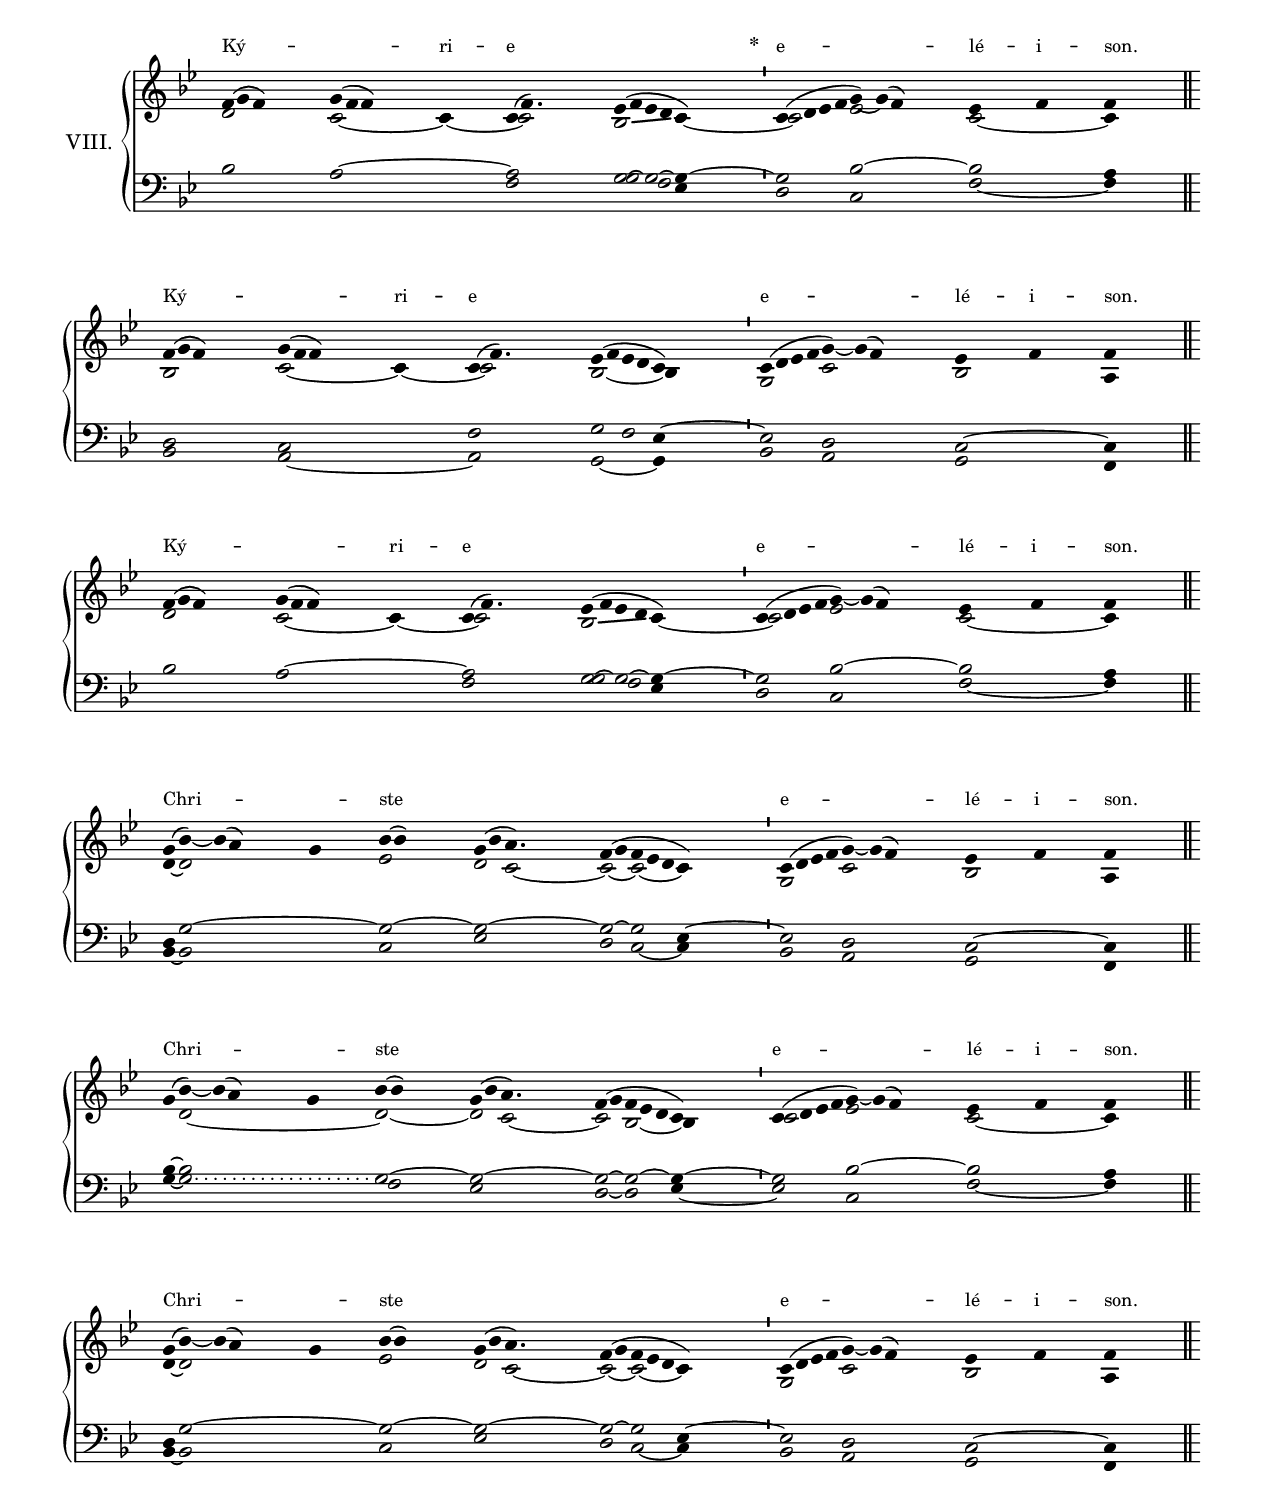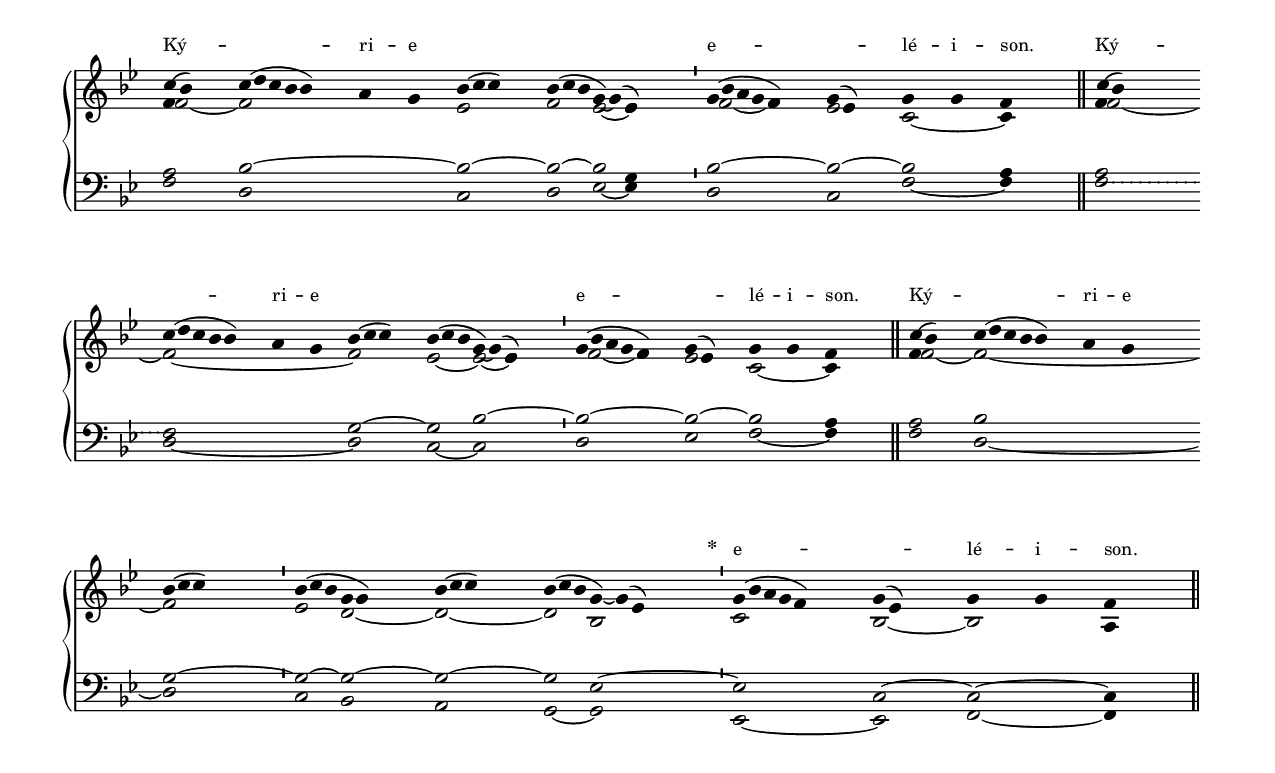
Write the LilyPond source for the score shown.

\version "2.18"
\include "gregorian.ly"
\include "noh2.ily"

%Page reference: page v.78
%(volume.page)

%Proofed 3/14

global = {
 \key f \mixolydian
 \cadenzaOn 
 \override Glissando #'thickness = #2.0
}

chantText = \lyricmode {
Ký -- _ ri -- e _ 
\set stanza = " * " e -- lé -- i -- son. 
Ký -- _ ri -- e _ e -- lé -- i -- son. 
Ký -- _ ri -- e _ e -- lé -- i -- son. 
Chri -- _ ste _ _ e -- lé -- i -- son. 
Chri -- _ ste _ _ e -- lé -- i -- son. 
Chri -- _ ste _ _ e -- lé -- i -- son. 
Ký -- _ ri -- e _ _ e -- _ lé -- i -- son. 
Ký -- _ ri -- e _ _ e -- _ lé -- i -- son. 
Ký -- _ ri -- e _ _ _ _ 
\set stanza = " * " e -- _ lé -- i -- son. }

chantMusic = {
\tieDown   f'4 ( g'4 f'4) g'4 ( f'4 f'4) c'4 c'4 ( f'4.) ees'4 ( f'4 ees'4 d'4 c'4) \divisioMinima
 c'4 ( d'4 ees'4 f'4 g'4) ~ g'4 ( f'4) ees'4 f'4 f'4 \finalis
 \forceBreak
 f'4 ( g'4 f'4) g'4 ( f'4 f'4) c'4 c'4 ( f'4.) ees'4 ( f'4 ees'4 d'4 c'4) \divisioMinima
 c'4 ( d'4 ees'4 f'4 g'4) ~ g'4 ( f'4) ees'4 f'4 f'4 \finalis
 \forceBreak
 f'4 ( g'4 f'4) g'4 ( f'4 f'4) c'4 c'4 ( f'4.) ees'4 ( f'4 ees'4 d'4 c'4) \divisioMinima
 c'4 ( d'4 ees'4 f'4 g'4) ~ g'4 ( f'4) ees'4 f'4 f'4 \finalis
 \forceBreak
 g'4 ( bes'4) ~ bes'4 ( a'4) g'4 bes'4 ( bes'4) g'4 ( bes'4 a'4.) f'4 ( g'4 f'4 ees'4 d'4 c'4) \divisioMinima
 c'4 ( d'4 ees'4 f'4 g'4) ~ g'4 ( f'4) ees'4 f'4 f'4 \finalis
 \forceBreak
 g'4 ( bes'4) ~ bes'4 ( a'4) g'4 bes'4 ( bes'4) g'4 ( bes'4 a'4.) f'4 ( g'4 f'4 ees'4 d'4 c'4) \divisioMinima
 c'4 ( d'4 ees'4 f'4 g'4) ~ g'4 ( f'4) ees'4 f'4 f'4 \finalis
 \forceBreak
 g'4 ( bes'4) ~ bes'4 ( a'4) g'4 bes'4 ( bes'4) g'4 ( bes'4 a'4.) f'4 ( g'4 f'4 ees'4 d'4 c'4) \divisioMinima
 c'4 ( d'4 ees'4 f'4 g'4) ~ g'4 ( f'4) ees'4 f'4 f'4 \finalis
 \forceBreak
 f'4 ( c''4 bes'4) c''4 ( d''4 c''4 bes'4 bes'4) a'4 g'4 bes'4 ( c''4 c''4) bes'4 ( c''4 bes'4 g'4) ~ g'4 ( ees'4) \divisioMinima
 g'4 ( bes'4 a'4 g'4 f'4) g'4 ( ees'4) g'4 g'4 f'4 \finalis
 f'4 ( c''4 bes'4) \forceBreak
 c''4 ( d''4 c''4 bes'4 bes'4) a'4 g'4 bes'4 ( c''4 c''4) bes'4 ( c''4 bes'4 g'4) ~ g'4 ( ees'4) \divisioMinima
 g'4 ( bes'4 a'4 g'4 f'4) g'4 ( ees'4) g'4 g'4 f'4 \finalis
 f'4 ( c''4 bes'4) c''4 ( d''4 c''4 bes'4 bes'4) a'4 g'4 \forceBreak
 bes'4 ( c''4 c''4) \divisioMinima
 bes'4 ( c''4 bes'4 g'4 g'4) bes'4 ( c''4 c''4) bes'4 ( c''4 bes'4 g'4) ~ g'4 ( ees'4) \divisioMinima
 g'4 ( bes'4 a'4 g'4 f'4) g'4 ( ees'4) g'4 g'4 f'4 \finalis

}

altoMusic = {
  d'2*3/2 c'2*3/2 ~ c'4 ~ c'2*5/4 bes2*4/2 -\tweak Glissando.Y-offset #-0.8 \glissando c'4 ~ \divisioMinima
c'2*4/2 ees'2*3/2 c'2 ~ c'4 \finalis
bes2*3/2 c'2*3/2 ~ c'4 ~ c'2*5/4 bes2*4/2 ~ bes4 \divisioMinima
g2*4/2 c'2*3/2 bes2 a4 \finalis
d'2*3/2 c'2*3/2 ~ c'4 ~ c'2*5/4 bes2*4/2 -\tweak Glissando.Y-offset #-0.8 \glissando c'4 ~ \divisioMinima
c'2*4/2 ees'2*3/2 c'2 ~ c'4 \finalis
d'4 ~ d'2*4/2 ees'2 d'2 c'2*3/4 ~ c'2 ~ c'2*3/2 ~ c'4 \divisioMinima
g2*4/2 c'2*3/2 bes2 a4 \finalis r4 d'2*4/2 ~ d'2 ~ d'2 c'2*3/4 ~ c'2 bes2*3/2 ~ bes4 \divisioMinima
c'2*4/2 ees'2*3/2 c'2 ~ c'4 \finalis
d'4 ~ d'2*4/2 ees'2 d'2 c'2*3/4 ~ c'2 ~ c'2*3/2 ~ c'4 \divisioMinima
g2*4/2 c'2*3/2 bes2 a4 \finalis
f'2*3/2 ~ f'2*7/2 ees'2*3/2 f'2*3/2 ees'2 ~ ees'4 \divisioMinima
f'2*4/2 ~ f'4 ees'2 c'2 ~ c'4 \finalis
f'2*3/2 ~ f'2*7/2 ~ f'2*3/2 ees'2*3/2 ~ ees'2 ~ ees'4 \divisioMinima
f'2*4/2 ~ f'4 ees'2 c'2 ~ c'4 \finalis
f'2*3/2 ~ f'2*7/2 ~ f'2*3/2 \divisioMinima
ees'2*3/2 d'2 ~ d'2*3/2 ~ d'2*3/2 bes2*3/2 \divisioMinima
c'2*5/2 bes2 ~ bes2 a4 \finalis
}

tenorMusic = {
bes2*3/2 a2*4/2 ~ a2*5/4 g2 ~ g2 ~ g4 ~ \divisioMinima
g2*4/2 bes2*3/2 ~ bes2 a4 \finalis
d2*3/2 c2*4/2 f2*5/4 g2 f2 ees4 ~ \divisioMinima
ees2*4/2 d2*3/2 c2 ~ c4 \finalis
bes2*3/2 a2*4/2 ~ a2*5/4 g2 ~ g2 ~ g4 ~ \divisioMinima
g2*4/2 bes2*3/2 ~ bes2 a4 \finalis
d4 g2*4/2 ~ g2 ~ g2*7/4 ~ g2 ~ g2*3/2 ees4 ~ \divisioMinima
ees2*4/2 d2*3/2 c2 ~ c4 \finalis
bes4 ~ bes2*4/2 g2 ~ g2*7/4 ~ g2 ~ g2*3/2 ~ g4 ~ \divisioMinima
g2*4/2 bes2*3/2 ~ bes2 a4 \finalis
d4 g2*4/2 ~ g2 ~ g2*7/4 ~ g2 ~ g2*3/2 ees4 ~ \divisioMinima
ees2*4/2 d2*3/2 c2 ~ c4 \finalis
a2*3/2 bes2*7/2 ~ bes2*3/2 ~ bes2*3/2 ~ bes2 g4 \divisioMinima
bes2*5/2 ~ bes2 ~ bes2 a4 \finalis
a2*3/2 f2*7/2 g2*3/2 ~ g2*3/2 bes2*3/2 ~ \divisioMinima
bes2*5/2 ~ bes2 ~ bes2 a4 \finalis
a2*3/2 bes2*7/2 g2*3/2 ~ \divisioMinima
g2*3/2 ~ g2 ~ g2*3/2 ~ g2*3/2 ees2*3/2 ~ \divisioMinima
ees2*5/2 c2 ~ c2 ~ c4 \finalis
}

bassMusic = {
r2*7/2 f2*5/4 \shiftRight g2 f2 ees4 \divisioMinima
d2*4/2 c2*3/2 f2 ~ f4 \finalis
bes,2*3/2 a,2*4/2 ~ a,2*5/4 g,2*4/2 ~ g,4 \divisioMinima
bes,2*4/2 a,2*3/2 g,2 f,4 \finalis
r2*7/2 f2*5/4 \shiftRight g2 f2 ees4 \divisioMinima
d2*4/2 c2*3/2 f2 ~ f4 \finalis
bes,4 ~ bes,2*4/2 c2 ees2*7/4 d2 c2*3/2 ~ c4 \divisioMinima
bes,2*4/2 a,2*3/2 g,2 f,4 \finalis
g4 ~ g2*4/2 f2 ees2*7/4 d2 ~ d2*3/2 ees4 ~ \divisioMinima
ees2*4/2 c2*3/2 f2 ~ f4 \finalis
bes,4 ~ bes,2*4/2 c2 ees2*7/4 d2 c2*3/2 ~ c4 \divisioMinima
bes,2*4/2 a,2*3/2 g,2 f,4 \finalis
f2*3/2 d2*7/2 c2*3/2 d2*3/2 ees2 ~ ees4 \divisioMinima
d2*5/2 c2 f2 ~ f4 \finalis
f2*3/2 d2*7/2 ~ d2*3/2 c2*3/2 ~ c2*3/2 \divisioMinima
d2*5/2 ees2 f2 ~ f4 \finalis
f2*3/2 d2*7/2 ~ d2*3/2 \divisioMinima
c2*3/2 bes,2 a,2*3/2 g,2*3/2 ~ g,2*3/2 \divisioMinima
ees,2*5/2 ~ ees,2 f,2 ~ f,4 \finalis
}

voiceLines = {
\voiceLineStyle


s2*101/2
\allowVoiceLineBreak
\voiceLine "down" "down" g2*4/2 g2*1/2


s2*76/2
\allowVoiceLineBreak
\offsetVoiceLineY
\voiceLine "down" "down" f2*3/2 f2*1/2


}

\score{
  <<
    \new Lyrics
    \new GrandStaff <<
      \set GrandStaff.autoBeaming = ##f
      \set GrandStaff.instrumentName = \markup \center-column {
        "VIII."
      }
      \new Staff = up <<
        \new Voice = "chant" {
          \voiceOne \global \chantMusic
        }
        \new Voice {
          \voiceTwo \global \altoMusic
        }
      >>

      \new Staff = down <<
        \clef bass
        \new Voice {
          \voiceOne \global \tenorMusic
        }
        \new Voice {
          \voiceTwo \global \bassMusic
        }
	\new Voice {
        \voiceThree \global \voiceLines
        }
      >>
    >>
    \context Lyrics {
      \lyricsto chant {
      \chantText
    }
    }
  >>
  \layout{
  }
  
}
